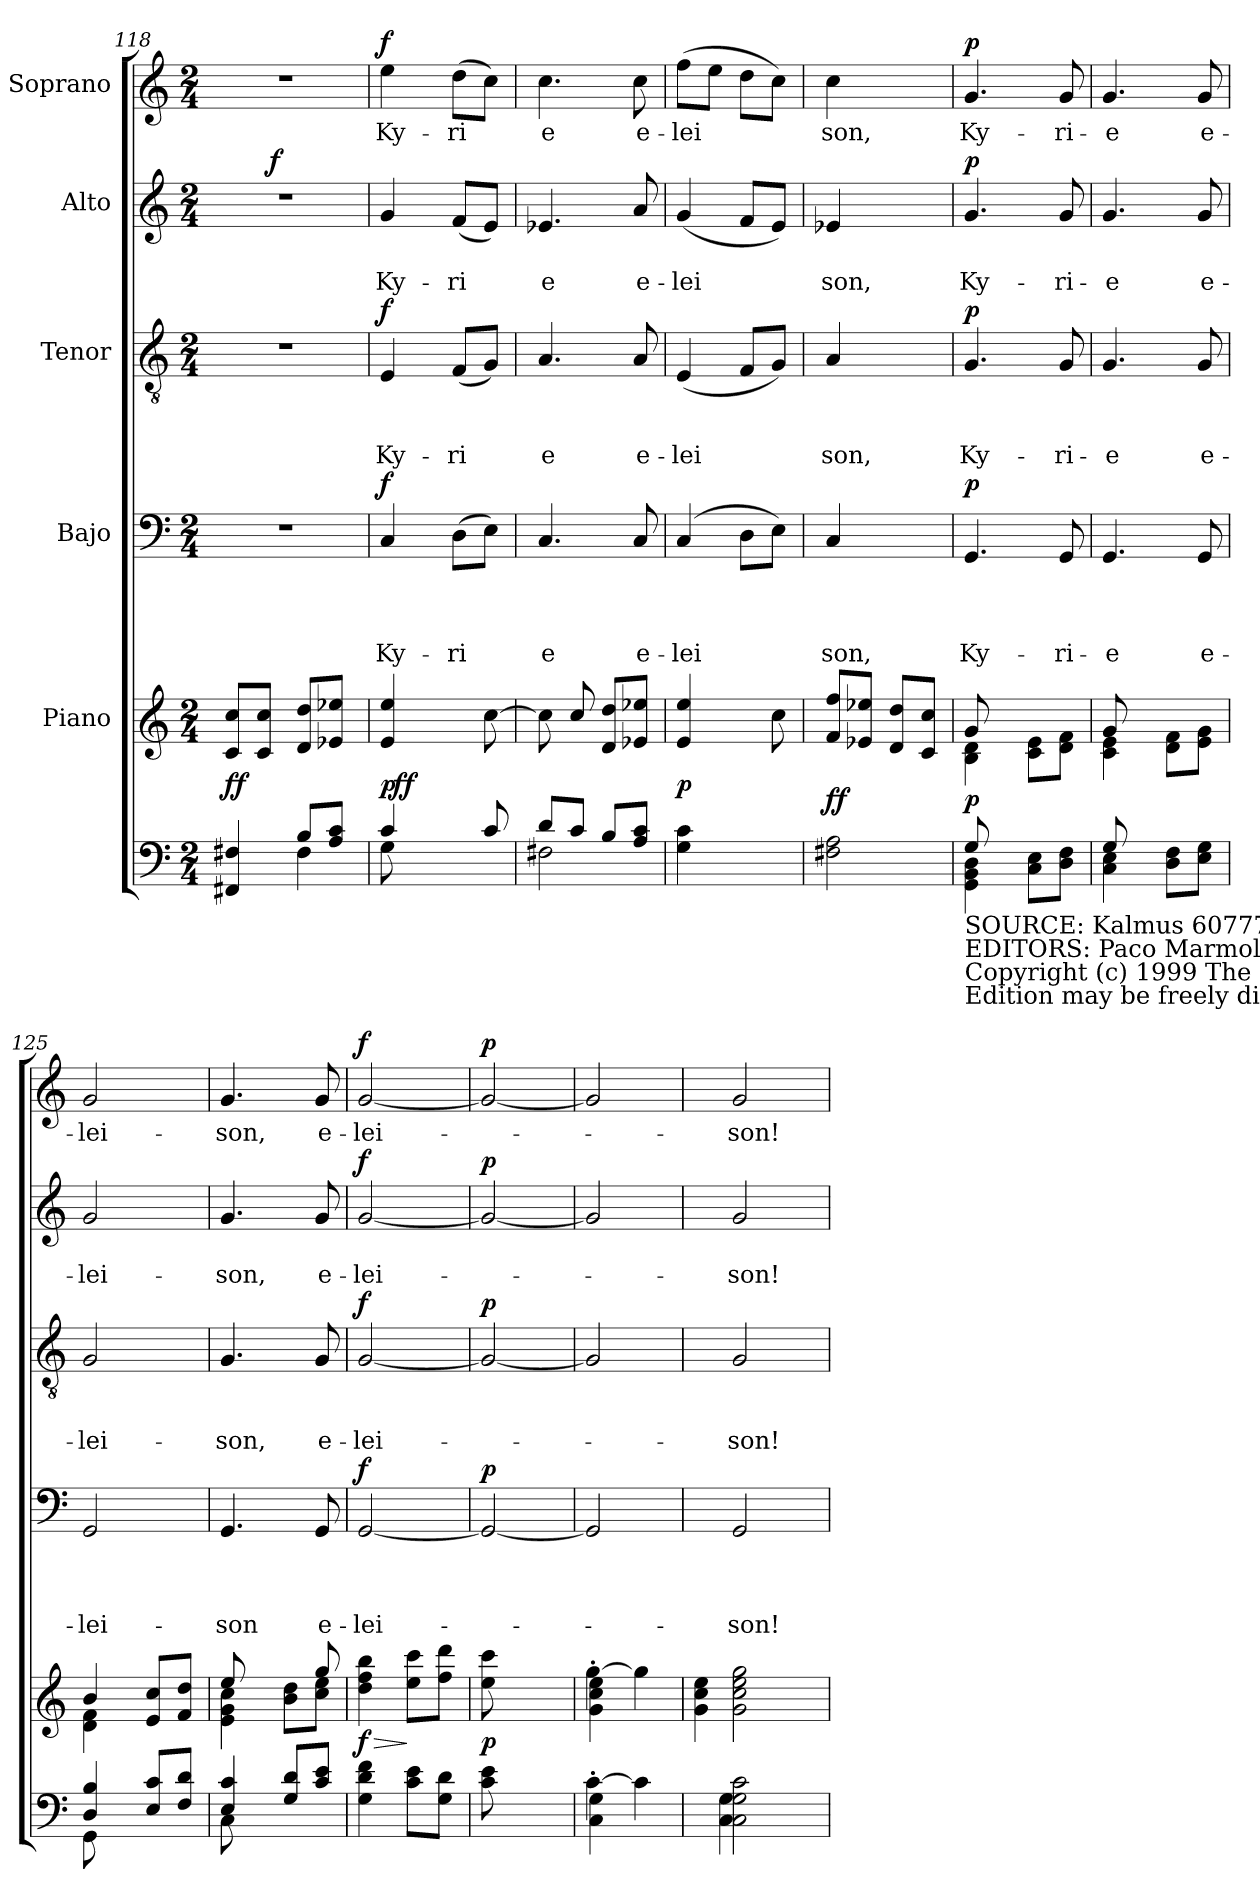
**kern	**dynam	**kern	**dynam	**kern	**text	**text	**text	**text	**dynam	**kern	**text	**text	**text	**dynam	**kern	**text	**text	**dynam	**kern	**text	**dynam
*part6	*part6	*part5	*part5	*part4	*part4	*part4	*part4	*part4	*part4	*part3	*part3	*part3	*part3	*part3	*part2	*part2	*part2	*part2	*part1	*part1	*part1
*staff6	*staff6	*staff5	*staff5	*staff4	*staff4	*staff4	*staff4	*staff4	*staff4	*staff3	*staff3	*staff3	*staff3	*staff3	*staff2	*staff2	*staff2	*staff2	*staff1	*staff1	*staff1
*	*	*I"Piano	*	*I"Bajo	*	*	*	*	*	*I"Tenor	*	*	*	*	*I"Alto	*	*	*	*I"Soprano	*	*
*clefF4	*	*clefG2	*	*clefF4	*	*	*	*	*	*clefGv2	*	*	*	*	*clefG2	*	*	*	*clefG2	*	*
*k[]	*	*k[]	*	*k[]	*	*	*	*	*	*k[]	*	*	*	*	*k[]	*	*	*	*k[]	*	*
*C:	*	*C:	*	*C:	*	*	*	*	*	*C:	*	*	*	*	*C:	*	*	*	*C:	*	*
*M2/4	*	*M2/4	*	*M2/4	*	*	*	*	*	*M2/4	*	*	*	*	*M2/4	*	*	*	*M2/4	*	*
=118	=118	=118	=118	=118	=118	=118	=118	=118	=118	=118	=118	=118	=118	=118	=118	=118	=118	=118	=118	=118	=118
*^	*	*	*	*	*	*	*	*	*	*	*	*	*	*	*	*	*	*	*	*	*
!	!	!	!	!LO:DY:b	!	!	!	!	!	!	!	!	!	!	!	!	!	!	!	!	!	!
*	*	*	*	*	*	*	*	*	*	*	*	*	*	*	*	*^	*	*	*	*	*	*
4FF#X/ 4F#X/	4ryy	.	8c/ 8cc/L	ff	2r	.	.	.	.	.	2r	.	.	.	.	2r	8ryy	.	.	.	2r	.	.
.	.	.	8c/ 8cc/J	.	.	.	.	.	.	.	.	.	.	.	.	.	32ryy	.	.	.	.	.	.
!	!	!	!	!	!	!	!	!	!	!	!	!	!	!	!	!	!	!	!	!LO:DY:a	!	!	!
.	.	.	.	.	.	.	.	.	.	.	.	.	.	.	.	.	4ryy	.	.	f	.	.	.
4F#\	8B/L	.	8d/ 8dd/L	.	.	.	.	.	.	.	.	.	.	.	.	.	.	.	.	.	.	.	.
.	8A/ 8c/J	.	8e-X/ 8ee-X/J	.	.	.	.	.	.	.	.	.	.	.	.	.	.	.	.	.	.	.	.
.	.	.	.	.	.	.	.	.	.	.	.	.	.	.	.	.	16.ryy	.	.	.	.	.	.
=119	=119	=119	=119	=119	=119	=119	=119	=119	=119	=119	=119	=119	=119	=119	=119	=119	=119	=119	=119	=119	=119	=119	=119
!	!	!	!	!LO:DY:b	!	!	!	!	!LO:LY:b	!LO:DY:a	!	!	!	!LO:LY:b	!LO:DY:a	!	!	!	!LO:LY:b	!	!	!LO:LY:b	!LO:DY:a
*	*	*	*^	*	*	*	*	*	*	*	*	*	*	*	*	*v	*v	*	*	*	*	*	*
4c/	8G\	.	4e/ 4ee/	32ryy	p	4C/	.	.	.	Ky-	f	4E/	.	.	Ky-	f	4g/	.	Ky-	.	4ee\	Ky-	f
!	!	!	!	!	!LO:DY:b	!	!	!	!	!	!	!	!	!	!	!	!	!	!	!	!	!	!
.	.	.	.	4...ryy	ff	.	.	.	.	.	.	.	.	.	.	.	.	.	.	.	.	.	.
.	4.ryy	.	.	.	.	.	.	.	.	.	.	.	.	.	.	.	.	.	.	.	.	.	.
!	!	!	!	!	!	!	!	!	!	!LO:LY:b	!	!	!	!	!LO:LY:b	!	!	!	!LO:LY:b	!	!	!LO:LY:b	!
8ryy	.	.	8ryy	.	.	(>8D\L	.	.	.	-ri	.	(<8F/L	.	.	-ri	.	(<8f/L	.	-ri	.	(>8dd\L	-ri	.
8c/	.	.	[>8cc\	.	.	8E\J)	.	.	.	.	.	8G/J)	.	.	.	.	8e/J)	.	.	.	8cc\J)	.	.
=120	=120	=120	=120	=120	=120	=120	=120	=120	=120	=120	=120	=120	=120	=120	=120	=120	=120	=120	=120	=120	=120	=120	=120
!	!	!	!	!	!	!	!	!	!	!LO:LY:b	!	!	!	!	!LO:LY:b	!	!	!	!LO:LY:b	!	!	!LO:LY:b	!
*	*	*	*v	*v	*	*	*	*	*	*	*	*	*	*	*	*	*	*	*	*	*	*	*
8d/L	2F#X\	.	8cc\]	.	4.C/	.	.	.	e	.	4.A/	.	.	e	.	4.e-X/	.	e	.	4.cc\	e	.
8c/J	.	.	8cc/	.	.	.	.	.	.	.	.	.	.	.	.	.	.	.	.	.	.	.
8B/L	.	.	8d/ 8dd/L	.	.	.	.	.	.	.	.	.	.	.	.	.	.	.	.	.	.	.
!	!	!	!	!	!	!	!	!	!LO:LY:b	!	!	!	!	!LO:LY:b	!	!	!	!LO:LY:b	!	!	!LO:LY:b	!
8A/ 8c/J	.	.	8e-X/ 8ee-X/J	.	8C/	.	.	.	e-	.	8A/	.	.	e-	.	8a/	.	e-	.	8cc\	e-	.
*v	*v	*	*	*	*	*	*	*	*	*	*	*	*	*	*	*	*	*	*	*	*	*
=121	=121	=121	=121	=121	=121	=121	=121	=121	=121	=121	=121	=121	=121	=121	=121	=121	=121	=121	=121	=121	=121
!	!	!	!LO:DY:b	!	!	!	!	!LO:LY:b	!	!	!	!	!LO:LY:b	!	!	!	!LO:LY:b	!	!	!LO:LY:b	!
4G\ 4c\	.	4e/ 4ee/	p	(<4C/	.	.	.	-lei	.	(<4E/	.	.	-lei	.	(<4g/	.	-lei	.	(>8ff\L	-lei	.
.	.	.	.	.	.	.	.	.	.	.	.	.	.	.	.	.	.	.	8ee\J	.	.
4ryy	.	8ryy	.	8D\L	.	.	.	.	.	8F/L	.	.	.	.	8f/L	.	.	.	8dd\L	.	.
.	.	8cc\	.	8E\J)	.	.	.	.	.	8G/J)	.	.	.	.	8e/J)	.	.	.	8cc\J)	.	.
=122	=122	=122	=122	=122	=122	=122	=122	=122	=122	=122	=122	=122	=122	=122	=122	=122	=122	=122	=122	=122	=122
!	!LO:DY:a	!	!	!	!	!	!	!LO:LY:b	!	!	!	!	!LO:LY:b	!	!	!	!LO:LY:b	!	!	!LO:LY:b	!
2F#X\ 2A\	ff	8f/ 8ff/L	.	4C/	.	.	.	son,	.	4A/	.	.	son,	.	4e-X/	.	son,	.	4cc\	son,	.
.	.	8e-X/ 8ee-X/J	.	.	.	.	.	.	.	.	.	.	.	.	.	.	.	.	.	.	.
.	.	8d/ 8dd/L	.	4ryy	.	.	.	.	.	4ryy	.	.	.	.	4ryy	.	.	.	4ryy	.	.
.	.	8c/ 8cc/J	.	.	.	.	.	.	.	.	.	.	.	.	.	.	.	.	.	.	.
!!LO:PB:g=z
=123	=123	=123	=123	=123	=123	=123	=123	=123	=123	=123	=123	=123	=123	=123	=123	=123	=123	=123	=123	=123	=123
*^	*	*^	*	*	*	*	*	*	*	*	*	*	*	*	*	*	*	*	*	*	*
!LO:TX:b:t=SOURCE&colon;  Kalmus 60777 (n. d.)\nEDITORS&colon; Paco Marmol and Manolo Casaus\nCopyright (c) 1999 The Choral Public Domain Library (http&colon;//www.cpdl.org)\nEdition may be freely distributed, duplicated, performed, or recorded.	!	!	!	!	!	!	!	!	!	!	!	!	!	!	!	!	!	!	!	!	!	!	!
!	!	!LO:DY:a	!	!	!	!	!	!	!	!LO:LY:b	!LO:DY:a	!	!	!	!LO:LY:b	!LO:DY:a	!	!	!LO:LY:b	!LO:DY:a	!	!LO:LY:b	!LO:DY:a
8G/	4GG\ 4BB\ 4D\	p	8g/	4B\ 4d\	.	4.GG/	.	.	.	Ky-	p	4.G/	.	.	Ky-	p	4.g/	.	Ky-	p	4.g/	Ky-	p
4.ryy	.	.	4.ryy	.	.	.	.	.	.	.	.	.	.	.	.	.	.	.	.	.	.	.	.
.	8C\ 8E\L	.	.	8c\ 8e\L	.	.	.	.	.	.	.	.	.	.	.	.	.	.	.	.	.	.	.
!	!	!	!	!	!	!	!	!	!	!LO:LY:b	!	!	!	!	!LO:LY:b	!	!	!	!LO:LY:b	!	!	!LO:LY:b	!
.	8D\ 8F\J	.	.	8d\ 8f\J	.	8GG/	.	.	.	-ri-	.	8G/	.	.	-ri-	.	8g/	.	-ri-	.	8g/	-ri-	.
=124	=124	=124	=124	=124	=124	=124	=124	=124	=124	=124	=124	=124	=124	=124	=124	=124	=124	=124	=124	=124	=124	=124	=124
!	!	!	!	!	!	!	!	!	!	!LO:LY:b	!	!	!	!	!LO:LY:b	!	!	!	!LO:LY:b	!	!	!LO:LY:b	!
8G/	4C\ 4E\	.	8g/	4c\ 4e\	.	4.GG/	.	.	.	-e	.	4.G/	.	.	-e	.	4.g/	.	-e	.	4.g/	-e	.
4.ryy	.	.	4.ryy	.	.	.	.	.	.	.	.	.	.	.	.	.	.	.	.	.	.	.	.
.	8D\ 8F\L	.	.	8d\ 8f\L	.	.	.	.	.	.	.	.	.	.	.	.	.	.	.	.	.	.	.
!	!	!	!	!	!	!	!	!	!	!LO:LY:b	!	!	!	!	!LO:LY:b	!	!	!	!LO:LY:b	!	!	!LO:LY:b	!
.	8E\ 8G\J	.	.	8e\ 8g\J	.	8GG/	.	.	.	e-	.	8G/	.	.	e-	.	8g/	.	e-	.	8g/	e-	.
=125	=125	=125	=125	=125	=125	=125	=125	=125	=125	=125	=125	=125	=125	=125	=125	=125	=125	=125	=125	=125	=125	=125	=125
!	!	!	!	!	!	!	!	!	!	!LO:LY:b	!	!	!	!	!LO:LY:b	!	!	!	!LO:LY:b	!	!	!LO:LY:b	!
8GG\	4D/ 4B/	.	4b/	4d\ 4f\	.	2GG/	.	.	.	-lei-	.	2G/	.	.	-lei-	.	2g/	.	-lei-	.	2g/	-lei-	.
4.ryy	.	.	.	.	.	.	.	.	.	.	.	.	.	.	.	.	.	.	.	.	.	.	.
.	8E/ 8c/L	.	8e/ 8cc/L	4ryy	.	.	.	.	.	.	.	.	.	.	.	.	.	.	.	.	.	.	.
.	8F/ 8d/J	.	8f/ 8dd/J	.	.	.	.	.	.	.	.	.	.	.	.	.	.	.	.	.	.	.	.
=126	=126	=126	=126	=126	=126	=126	=126	=126	=126	=126	=126	=126	=126	=126	=126	=126	=126	=126	=126	=126	=126	=126	=126
!	!	!	!	!	!	!	!	!	!	!LO:LY:b	!	!	!	!	!LO:LY:b	!	!	!	!LO:LY:b	!	!	!LO:LY:b	!
8C\	4E/ 4c/	.	8ee/	4e\ 4g\ 4cc\	.	4.GG/	.	.	.	-son	.	4.G/	.	.	-son,	.	4.g/	.	-son,	.	4.g/	-son,	.
4.ryy	.	.	4ryy	.	.	.	.	.	.	.	.	.	.	.	.	.	.	.	.	.	.	.	.
.	8G/ 8d/L	.	.	8b\ 8dd\L	.	.	.	.	.	.	.	.	.	.	.	.	.	.	.	.	.	.	.
!	!	!	!	!	!	!	!	!	!	!LO:LY:b	!	!	!	!	!LO:LY:b	!	!	!	!LO:LY:b	!	!	!LO:LY:b	!
.	8c/ 8e/J	.	8gg/	8cc\ 8ee\J	.	8GG/	.	.	.	e-	.	8G/	.	.	e-	.	8g/	.	e-	.	8g/	e-	.
=127	=127	=127	=127	=127	=127	=127	=127	=127	=127	=127	=127	=127	=127	=127	=127	=127	=127	=127	=127	=127	=127	=127	=127
!	!	!	!	!	!LO:HP:b	!	!	!	!	!LO:LY:b	!	!	!	!	!LO:LY:b	!	!	!	!LO:LY:b	!	!	!LO:LY:b	!
!	!	!	!	!	!LO:DY:n=1:b	!	!	!	!	!	!LO:DY:a	!	!	!	!	!LO:DY:a	!	!	!	!LO:DY:a	!	!	!LO:DY:a
*v	*v	*	*	*	*	*	*	*	*	*	*	*	*	*	*	*	*	*	*	*	*	*	*
*	*	*v	*v	*	*	*	*	*	*	*	*	*	*	*	*	*	*	*	*	*	*	*
4G\ 4d\ 4f\	.	4dd\ 4ff\ 4bb\	> f	[<2GG/	.	.	.	-lei-	f	[<2G/	.	.	-lei-	f	[<2g/	.	-lei-	f	[<2g/	-lei-	f
8c\ 8e\L	.	8ee\ 8ccc\L	]	.	.	.	.	.	.	.	.	.	.	.	.	.	.	.	.	.	.
8G\ 8d\J	.	8ff\ 8ddd\J	.	.	.	.	.	.	.	.	.	.	.	.	.	.	.	.	.	.	.
=128	=128	=128	=128	=128	=128	=128	=128	=128	=128	=128	=128	=128	=128	=128	=128	=128	=128	=128	=128	=128	=128
!	!	!	!LO:DY:b	!	!	!	!	!	!LO:DY:a	!	!	!	!	!LO:DY:a	!	!	!	!LO:DY:a	!	!	!LO:DY:a
8c\ 8e\	.	8ee\ 8ccc\	p	2GG/_	.	.	.	.	p	2G/_	.	.	.	p	2g/_	.	.	p	2g/_	.	p
4.ryy	.	4.ryy	.	.	.	.	.	.	.	.	.	.	.	.	.	.	.	.	.	.	.
=129	=129	=129	=129	=129	=129	=129	=129	=129	=129	=129	=129	=129	=129	=129	=129	=129	=129	=129	=129	=129	=129
*^	*	*^	*	*	*	*	*	*	*	*	*	*	*	*	*	*	*	*	*	*	*
[>4c'<\	4C\ 4G\	.	[>4gg'<\	4g\ 4cc\ 4ee\	.	2GG/]	.	.	.	.	.	2G/]	.	.	.	.	2g/]	.	.	.	2g/]	.	.
4c\]	4ryy	.	4gg\]	4ryy	.	.	.	.	.	.	.	.	.	.	.	.	.	.	.	.	.	.	.
=130	=130	=130	=130	=130	=130	=130	=130	=130	=130	=130	=130	=130	=130	=130	=130	=130	=130	=130	=130	=130	=130	=130	=130
!	!	!	!	!	!	!	!	!	!	!LO:LY:b	!	!	!	!	!LO:LY:b	!	!	!	!LO:LY:b	!	!	!LO:LY:b	!
2C\ 2G\ 2c\	4C\ 4G\	.	2g\ 2cc\ 2ee\ 2gg\	4g\ 4cc\ 4ee\	.	2GG/	.	.	.	-son!	.	2G/	.	.	-son!	.	2g/	.	-son!	.	2g/	-son!	.
.	4ryy	.	.	4ryy	.	.	.	.	.	.	.	.	.	.	.	.	.	.	.	.	.	.	.
*v	*v	*	*	*	*	*	*	*	*	*	*	*	*	*	*	*	*	*	*	*	*	*	*
*	*	*v	*v	*	*	*	*	*	*	*	*	*	*	*	*	*	*	*	*	*	*	*
=	=	=	=	=	=	=	=	=	=	=	=	=	=	=	=	=	=	=	=	=	=
*-	*-	*-	*-	*-	*-	*-	*-	*-	*-	*-	*-	*-	*-	*-	*-	*-	*-	*-	*-	*-	*-
